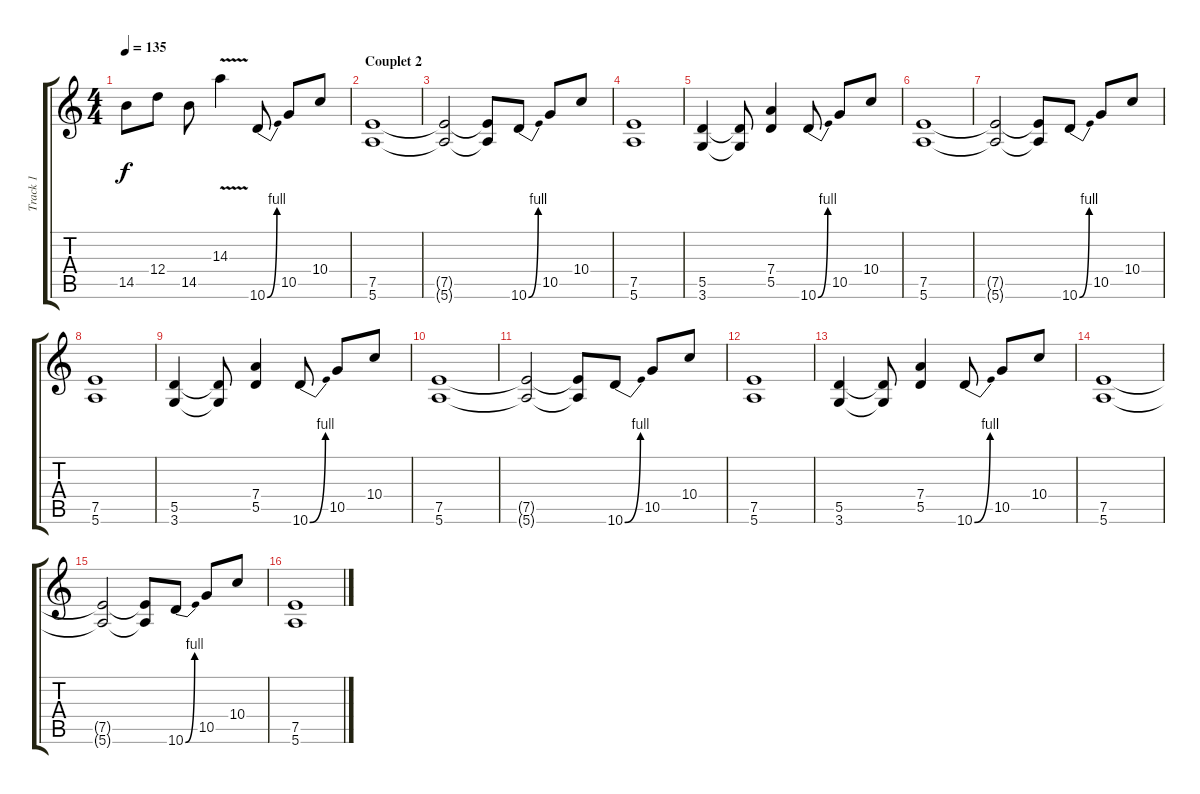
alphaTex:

\track ("Track 1" "Track 1") {instrument overdrivenguitar}
\staff {score tabs}
\tuning (E4 B3 G3 D3 A2 E2) {hide}
\ts (4 4)
\tempo 135
\clef g2
\ks c
14.5.8{dy f} 12.4.8 14.5.8 14.3{v}.4 10.6{be (bend 0 0 60 4)}.8 10.5.8 10.4.8 |
\section ("" "Couplet 2")
(7.5 5.6).1 |
(7.5{t} 5.6{t}).2 (7.5{t} 5.6{t}).8 10.6{be (bend 0 0 60 4)}.8 10.5.8 10.4.8 |
(7.5 5.6).1 |
(5.5 3.6).4 (5.5{t} 3.6{t}).8 (7.4 5.5).4 10.6{be (bend 0 0 60 4)}.8 10.5.8 10.4.8 |
(7.5 5.6).1 |
(7.5{t} 5.6{t}).2 (7.5{t} 5.6{t}).8 10.6{be (bend 0 0 60 4)}.8 10.5.8 10.4.8 |
(7.5 5.6).1 |
(5.5 3.6).4 (5.5{t} 3.6{t}).8 (7.4 5.5).4 10.6{be (bend 0 0 60 4)}.8 10.5.8 10.4.8 |
(7.5 5.6).1 |
(7.5{t} 5.6{t}).2 (7.5{t} 5.6{t}).8 10.6{be (bend 0 0 60 4)}.8 10.5.8 10.4.8 |
(7.5 5.6).1 |
(5.5 3.6).4 (5.5{t} 3.6{t}).8 (7.4 5.5).4 10.6{be (bend 0 0 60 4)}.8 10.5.8 10.4.8 |
(7.5 5.6).1 |
(7.5{t} 5.6{t}).2 (7.5{t} 5.6{t}).8 10.6{be (bend 0 0 60 4)}.8 10.5.8 10.4.8 |
(7.5 5.6).1
